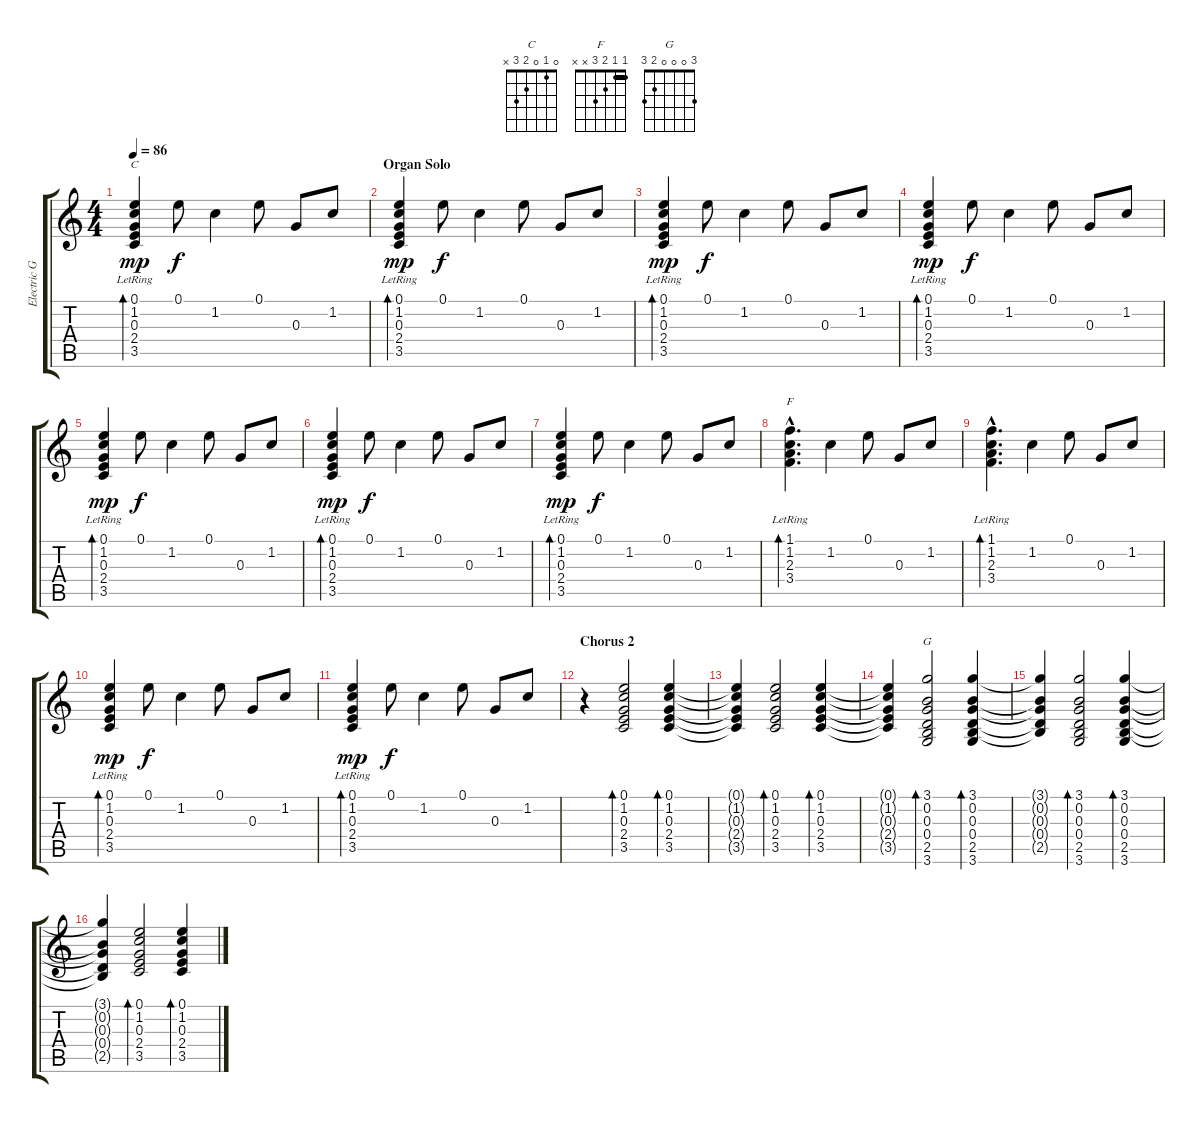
\track ("Electric Guitar (Gano)" "Electric G") {instrument electricguitarclean}
\staff {score tabs}
\tuning (E4 B3 G3 D3 A2 E2) {hide}
\chord ("C" 0 1 0 2 3 x)
\chord ("F" 1 1 2 3 x x) {barre 1}
\chord ("G" 3 0 0 0 2 3)
\ts (4 4)
\tempo 86
\clef g2
\ks c
(0.1{lr} 1.2 0.3{lr} 2.4{lr} 3.5{lr}).4{bd 120 ch "C" dy mp} 0.1.8{dy f} 1.2.4 0.1.8 0.3.8 1.2.8 |
\section ("" "Organ Solo")
(0.1{lr} 1.2 0.3{lr} 2.4{lr} 3.5{lr}).4{bd 120 dy mp} 0.1.8{dy f} 1.2.4 0.1.8 0.3.8 1.2.8 |
(0.1{lr} 1.2 0.3{lr} 2.4{lr} 3.5{lr}).4{bd 120 dy mp} 0.1.8{dy f} 1.2.4 0.1.8 0.3.8 1.2.8 |
(0.1{lr} 1.2 0.3{lr} 2.4{lr} 3.5{lr}).4{bd 120 dy mp} 0.1.8{dy f} 1.2.4 0.1.8 0.3.8 1.2.8 |
(0.1{lr} 1.2 0.3{lr} 2.4{lr} 3.5{lr}).4{bd 120 dy mp} 0.1.8{dy f} 1.2.4 0.1.8 0.3.8 1.2.8 |
(0.1{lr} 1.2 0.3{lr} 2.4{lr} 3.5{lr}).4{bd 120 dy mp} 0.1.8{dy f} 1.2.4 0.1.8 0.3.8 1.2.8 |
(0.1{lr} 1.2 0.3{lr} 2.4{lr} 3.5{lr}).4{bd 120 dy mp} 0.1.8{dy f} 1.2.4 0.1.8 0.3.8 1.2.8 |
(1.1{hac lr} 1.2{hac} 2.3{hac lr} 3.4{hac lr}).4{d bd 120 ch "F"} 1.2.4 0.1.8 0.3.8 1.2.8 |
(1.1{hac lr} 1.2{hac} 2.3{hac lr} 3.4{hac lr}).4{d bd 120} 1.2.4 0.1.8 0.3.8 1.2.8 |
(0.1{lr} 1.2 0.3{lr} 2.4{lr} 3.5{lr}).4{bd 120 dy mp} 0.1.8{dy f} 1.2.4 0.1.8 0.3.8 1.2.8 |
(0.1{lr} 1.2 0.3{lr} 2.4{lr} 3.5{lr}).4{bd 120 dy mp} 0.1.8{dy f} 1.2.4 0.1.8 0.3.8 1.2.8 |
\section ("" "Chorus 2")
r.4 (0.1 1.2 0.3 2.4 3.5).2{bd 30} (0.1 1.2 0.3 2.4 3.5).4{bd 30} |
(0.1{t} 1.2{t} 0.3{t} 2.4{t} 3.5{t}).4 (0.1 1.2 0.3 2.4 3.5).2{bd 30} (0.1 1.2 0.3 2.4 3.5).4{bd 30} |
(0.1{t} 1.2{t} 0.3{t} 2.4{t} 3.5{t}).4 (3.1 0.2 0.3 0.4 2.5 3.6).2{bd 30 ch "G"} (3.1 0.2 0.3 0.4 2.5 3.6).4{bd 30} |
(3.1{t} 0.2{t} 0.3{t} 0.4{t} 2.5{t}).4 (3.1 0.2 0.3 0.4 2.5 3.6).2{bd 30} (3.1 0.2 0.3 0.4 2.5 3.6).4{bd 30} |
(3.1{t} 0.2{t} 0.3{t} 0.4{t} 2.5{t}).4 (0.1 1.2 0.3 2.4 3.5).2{bd 30} (0.1 1.2 0.3 2.4 3.5).4{bd 30}
